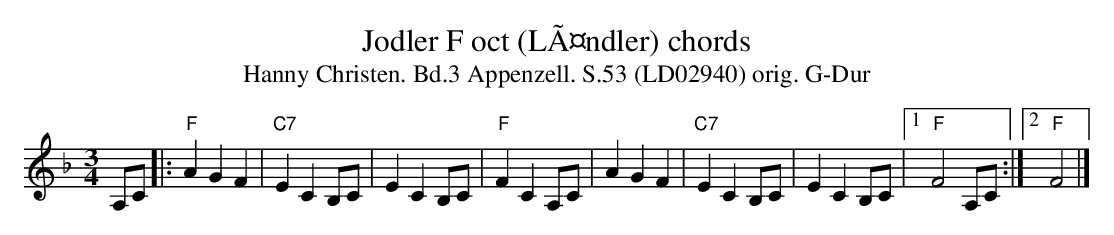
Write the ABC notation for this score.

X:1
T:Jodler F oct (LÃ¤ndler) chords
T:Hanny Christen. Bd.3 Appenzell. S.53 (LD02940) orig. G-Dur
M:3/4
L:1/8
K:Fmaj%%MIDI gchordon
A,C |: "F"A2 G2 F2 | "C7"E2 C2 B,C | E2 C2 B,C | "F"F2 C2 A,C | A2 G2 F2 | "C7"E2 C2 B,C | E2 C2 B,C |1 "F"F4 A,C :|2 "F"F4 |]
